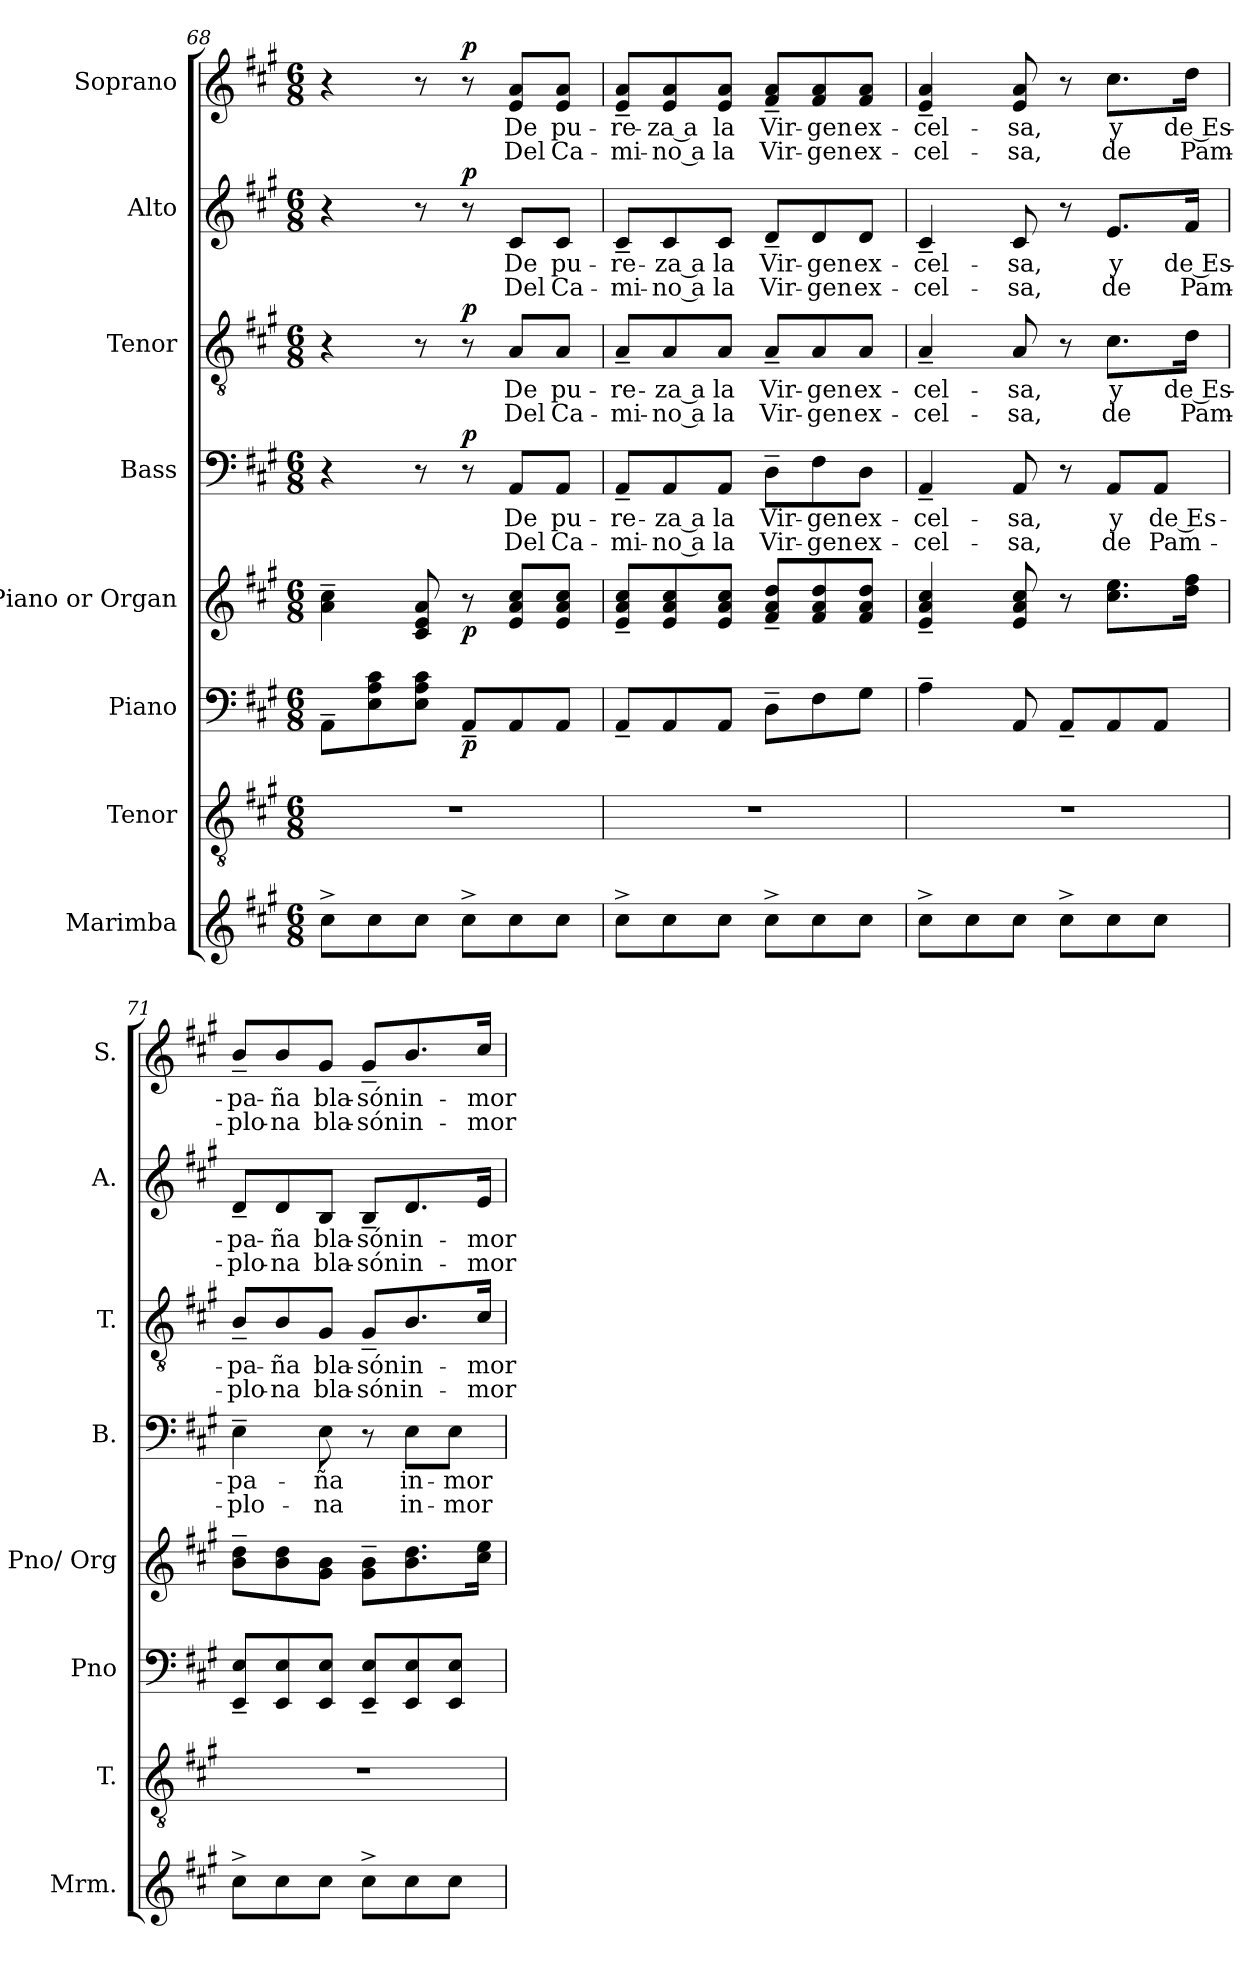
**kern	**kern	**kern	**dynam	**kern	**dynam	**kern	**text	**text	**dynam	**kern	**text	**text	**dynam	**kern	**text	**text	**dynam	**kern	**text	**text	**dynam
*part8	*part7	*part6	*part6	*part5	*part5	*part4	*part4	*part4	*part4	*part3	*part3	*part3	*part3	*part2	*part2	*part2	*part2	*part1	*part1	*part1	*part1
*staff8	*staff7	*staff6	*staff6	*staff5	*staff5	*staff4	*staff4	*staff4	*staff4	*staff3	*staff3	*staff3	*staff3	*staff2	*staff2	*staff2	*staff2	*staff1	*staff1	*staff1	*staff1
*I"Marimba	*I"Tenor	*I"Piano	*	*I"Piano or Organ	*	*I"Bass	*	*	*	*I"Tenor	*	*	*	*I"Alto	*	*	*	*I"Soprano	*	*	*
*I'Mrm.	*I'T.	*I'Pno	*	*I'Pno/ Org	*	*I'B.	*	*	*	*I'T.	*	*	*	*I'A.	*	*	*	*I'S.	*	*	*
*clefG2	*clefGv2	*clefF4	*	*clefG2	*	*clefF4	*	*	*	*clefGv2	*	*	*	*clefG2	*	*	*	*clefG2	*	*	*
*k[f#c#g#]	*k[f#c#g#]	*k[f#c#g#]	*	*k[f#c#g#]	*	*k[f#c#g#]	*	*	*	*k[f#c#g#]	*	*	*	*k[f#c#g#]	*	*	*	*k[f#c#g#]	*	*	*
*M6/8	*M6/8	*M6/8	*	*M6/8	*	*M6/8	*	*	*	*M6/8	*	*	*	*M6/8	*	*	*	*M6/8	*	*	*
=68	=68	=68	=68	=68	=68	=68	=68	=68	=68	=68	=68	=68	=68	=68	=68	=68	=68	=68	=68	=68	=68
8cc#^\L	2.r	8AA~\L	.	4a\~ 4cc#\~	.	4r	.	.	.	4r	.	.	.	4r	.	.	.	4r	.	.	.
8cc#\	.	8E\ 8A\ 8c#\	.	.	.	.	.	.	.	.	.	.	.	.	.	.	.	.	.	.	.
8cc#\J	.	8E\ 8A\ 8c#\J	.	8c#/ 8e/ 8a/	.	8r	.	.	.	8r	.	.	.	8r	.	.	.	8r	.	.	.
!	!	!	!LO:DY:b	!	!LO:DY:b	!	!	!	!LO:DY:b	!	!	!	!LO:DY:b	!	!	!	!LO:DY:b	!	!	!	!LO:DY:b
8cc#^\L	.	8AA~/L	p	8r	p	8r	.	.	p	8r	.	.	p	8r	.	.	p	8r	.	.	p
!	!	!	!	!	!	!	!LO:LY:b	!LO:LY:b	!	!	!LO:LY:b	!LO:LY:b	!	!	!LO:LY:b	!LO:LY:b	!	!	!LO:LY:b	!LO:LY:b	!
8cc#\	.	8AA/	.	8e/ 8a/ 8cc#/L	.	8AA/L	De	Del	.	8A/L	De	Del	.	8c#/L	De	Del	.	8e/ 8a/L	De	Del	.
!	!	!	!	!	!	!	!LO:LY:b	!LO:LY:b	!	!	!LO:LY:b	!LO:LY:b	!	!	!LO:LY:b	!LO:LY:b	!	!	!LO:LY:b	!LO:LY:b	!
8cc#\J	.	8AA/J	.	8e/ 8a/ 8cc#/J	.	8AA/J	pu-	Ca-	.	8A/J	pu-	Ca-	.	8c#/J	pu-	Ca-	.	8e/ 8a/J	pu-	Ca-	.
=69	=69	=69	=69	=69	=69	=69	=69	=69	=69	=69	=69	=69	=69	=69	=69	=69	=69	=69	=69	=69	=69
!	!	!	!	!	!	!	!LO:LY:b	!LO:LY:b	!	!	!LO:LY:b	!LO:LY:b	!	!	!LO:LY:b	!LO:LY:b	!	!	!LO:LY:b	!LO:LY:b	!
8cc#^\L	2.r	8AA~/L	.	8e/~ 8a/~ 8cc#/~L	.	8AA~/L	-re-	-mi-	.	8A~/L	-re-	-mi-	.	8c#~/L	-re-	-mi-	.	8e~/ 8a~/L	-re-	-mi-	.
!	!	!	!	!	!	!	!LO:LY:b	!LO:LY:b	!	!	!LO:LY:b	!LO:LY:b	!	!	!LO:LY:b	!LO:LY:b	!	!	!LO:LY:b	!LO:LY:b	!
8cc#\	.	8AA/	.	8e/ 8a/ 8cc#/	.	8AA/	-za a	-no a	.	8A/	-za a	-no a	.	8c#/	-za a	-no a	.	8e/ 8a/	-za a	-no a	.
!	!	!	!	!	!	!	!LO:LY:b	!LO:LY:b	!	!	!LO:LY:b	!LO:LY:b	!	!	!LO:LY:b	!LO:LY:b	!	!	!LO:LY:b	!LO:LY:b	!
8cc#\J	.	8AA/J	.	8e/ 8a/ 8cc#/J	.	8AA/J	la	la	.	8A/J	la	la	.	8c#/J	la	la	.	8e/ 8a/J	la	la	.
!	!	!	!	!	!	!	!LO:LY:b	!LO:LY:b	!	!	!LO:LY:b	!LO:LY:b	!	!	!LO:LY:b	!LO:LY:b	!	!	!LO:LY:b	!LO:LY:b	!
8cc#^\L	.	8D~\L	.	8f#/~ 8a/~ 8dd/~L	.	8D~\L	Vir-	Vir-	.	8A~/L	Vir-	Vir-	.	8d~/L	Vir-	Vir-	.	8f#~/ 8a~/L	Vir-	Vir-	.
!	!	!	!	!	!	!	!LO:LY:b	!LO:LY:b	!	!	!LO:LY:b	!LO:LY:b	!	!	!LO:LY:b	!LO:LY:b	!	!	!LO:LY:b	!LO:LY:b	!
8cc#\	.	8F#\	.	8f#/ 8a/ 8dd/	.	8F#\	-gen	-gen	.	8A/	-gen	-gen	.	8d/	-gen	-gen	.	8f#/ 8a/	-gen	-gen	.
!	!	!	!	!	!	!	!LO:LY:b	!LO:LY:b	!	!	!LO:LY:b	!LO:LY:b	!	!	!LO:LY:b	!LO:LY:b	!	!	!LO:LY:b	!LO:LY:b	!
8cc#\J	.	8G#\J	.	8f#/ 8a/ 8dd/J	.	8D\J	ex-	ex-	.	8A/J	ex-	ex-	.	8d/J	ex-	ex-	.	8f#/ 8a/J	ex-	ex-	.
!!LO:LB:g=z
=70	=70	=70	=70	=70	=70	=70	=70	=70	=70	=70	=70	=70	=70	=70	=70	=70	=70	=70	=70	=70	=70
!	!	!	!	!	!	!	!LO:LY:b	!LO:LY:b	!	!	!LO:LY:b	!LO:LY:b	!	!	!LO:LY:b	!LO:LY:b	!	!	!LO:LY:b	!LO:LY:b	!
8cc#^\L	2.r	4A~\	.	4e/~ 4a/~ 4cc#/~	.	4AA~/	-cel-	-cel-	.	4A~/	-cel-	-cel-	.	4c#~/	-cel-	-cel-	.	4e/~ 4a/~	-cel-	-cel-	.
8cc#\	.	.	.	.	.	.	.	.	.	.	.	.	.	.	.	.	.	.	.	.	.
!	!	!	!	!	!	!	!LO:LY:b	!LO:LY:b	!	!	!LO:LY:b	!LO:LY:b	!	!	!LO:LY:b	!LO:LY:b	!	!	!LO:LY:b	!LO:LY:b	!
8cc#\J	.	8AA/	.	8e/ 8a/ 8cc#/	.	8AA/	-sa,	-sa,	.	8A/	-sa,	-sa,	.	8c#/	-sa,	-sa,	.	8e/ 8a/	-sa,	-sa,	.
8cc#^\L	.	8AA~/L	.	8r	.	8r	.	.	.	8r	.	.	.	8r	.	.	.	8r	.	.	.
!	!	!	!	!	!	!	!LO:LY:b	!LO:LY:b	!	!	!LO:LY:b	!LO:LY:b	!	!	!LO:LY:b	!LO:LY:b	!	!	!LO:LY:b	!LO:LY:b	!
8cc#\	.	8AA/	.	8.cc#\ 8.ee\L	.	8AA/L	y	de	.	8.c#\L	y	de	.	8.e/L	y	de	.	8.cc#\L	y	de	.
!	!	!	!	!	!	!	!LO:LY:b	!LO:LY:b	!	!	!	!	!	!	!	!	!	!	!	!	!
8cc#\J	.	8AA/J	.	.	.	8AA/J	de Es-	Pam-	.	.	.	.	.	.	.	.	.	.	.	.	.
!	!	!	!	!	!	!	!	!	!	!	!LO:LY:b	!LO:LY:b	!	!	!LO:LY:b	!LO:LY:b	!	!	!LO:LY:b	!LO:LY:b	!
.	.	.	.	16dd\ 16ff#\Jk	.	.	.	.	.	16d\Jk	de Es-	Pam-	.	16f#/Jk	de Es-	Pam-	.	16dd\Jk	de Es-	Pam-	.
=71	=71	=71	=71	=71	=71	=71	=71	=71	=71	=71	=71	=71	=71	=71	=71	=71	=71	=71	=71	=71	=71
!	!	!	!	!	!	!	!LO:LY:b	!LO:LY:b	!	!	!LO:LY:b	!LO:LY:b	!	!	!LO:LY:b	!LO:LY:b	!	!	!LO:LY:b	!LO:LY:b	!
8cc#^\L	2.r	8EE/~ 8E/~L	.	8b\~ 8dd\~L	.	4E~\	-pa-	-plo-	.	8B~/L	-pa-	-plo-	.	8d~/L	-pa-	-plo-	.	8b~/L	-pa-	-plo-	.
!	!	!	!	!	!	!	!	!	!	!	!LO:LY:b	!LO:LY:b	!	!	!LO:LY:b	!LO:LY:b	!	!	!LO:LY:b	!LO:LY:b	!
8cc#\	.	8EE/ 8E/	.	8b\ 8dd\	.	.	.	.	.	8B/	-ña	-na	.	8d/	-ña	-na	.	8b/	-ña	-na	.
!	!	!	!	!	!	!	!LO:LY:b	!LO:LY:b	!	!	!LO:LY:b	!LO:LY:b	!	!	!LO:LY:b	!LO:LY:b	!	!	!LO:LY:b	!LO:LY:b	!
8cc#\J	.	8EE/ 8E/J	.	8g#\ 8b\J	.	8E\	ña	-na	.	8G#/J	bla-	bla-	.	8B/J	bla-	bla-	.	8g#/J	bla-	bla-	.
!	!	!	!	!	!	!	!	!	!	!	!LO:LY:b	!LO:LY:b	!	!	!LO:LY:b	!LO:LY:b	!	!	!LO:LY:b	!LO:LY:b	!
8cc#^\L	.	8EE/~ 8E/~L	.	8g#\~ 8b\~L	.	8r	.	.	.	8G#~/L	-són	-són	.	8B~/L	-són	-són	.	8g#~/L	-són	-són	.
!	!	!	!	!	!	!	!LO:LY:b	!LO:LY:b	!	!	!LO:LY:b	!LO:LY:b	!	!	!LO:LY:b	!LO:LY:b	!	!	!LO:LY:b	!LO:LY:b	!
8cc#\	.	8EE/ 8E/	.	8.b\ 8.dd\	.	8E\L	in-	in-	.	8.B/	in-	in-	.	8.d/	in-	in-	.	8.b/	in-	in-	.
!	!	!	!	!	!	!	!LO:LY:b	!LO:LY:b	!	!	!	!	!	!	!	!	!	!	!	!	!
8cc#\J	.	8EE/ 8E/J	.	.	.	8E\J	-mor-	-mor	.	.	.	.	.	.	.	.	.	.	.	.	.
!	!	!	!	!	!	!	!	!	!	!	!LO:LY:b	!LO:LY:b	!	!	!LO:LY:b	!LO:LY:b	!	!	!LO:LY:b	!LO:LY:b	!
.	.	.	.	16cc#\ 16ee\Jk	.	.	.	.	.	16c#/Jk	-mor-	-mor-	.	16e/Jk	-mor-	-mor	.	16cc#/Jk	-mor-	-mor-	.
=	=	=	=	=	=	=	=	=	=	=	=	=	=	=	=	=	=	=	=	=	=
*-	*-	*-	*-	*-	*-	*-	*-	*-	*-	*-	*-	*-	*-	*-	*-	*-	*-	*-	*-	*-	*-
